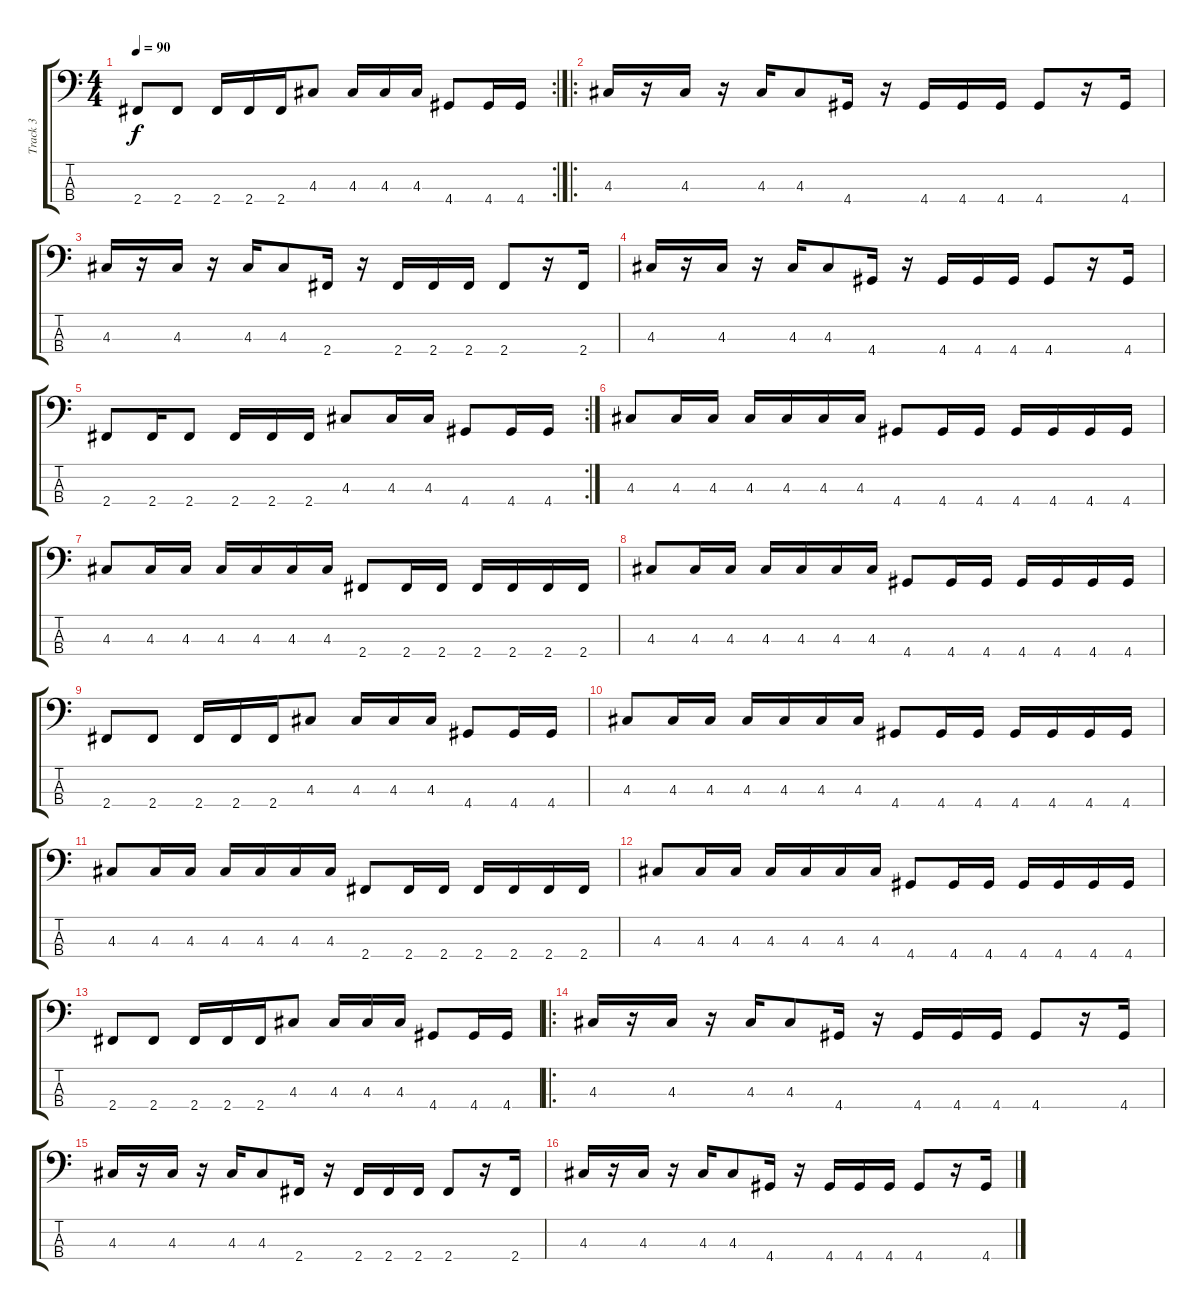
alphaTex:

\track ("Track 3" "Track 3") {instrument electricbassfinger}
\staff {score tabs}
\tuning (G2 D2 A1 E1) {hide}
\rc 2
\ts (4 4)
\tempo 90
\clef f4
\ks c
2.4.8{dy f} 2.4.8 2.4.16 2.4.16 2.4.16 4.3.8 4.3.16 4.3.16 4.3.16 4.4.8 4.4.16 4.4.16 |
\ro
4.3.16 r.16 4.3.16 r.16 4.3.16 4.3.8 4.4.16 r.16 4.4.16 4.4.16 4.4.16 4.4.8 r.16 4.4.16 |
4.3.16 r.16 4.3.16 r.16 4.3.16 4.3.8 2.4.16 r.16 2.4.16 2.4.16 2.4.16 2.4.8 r.16 2.4.16 |
4.3.16 r.16 4.3.16 r.16 4.3.16 4.3.8 4.4.16 r.16 4.4.16 4.4.16 4.4.16 4.4.8 r.16 4.4.16 |
\rc 2
2.4.8 2.4.16 2.4.8 2.4.16 2.4.16 2.4.16 4.3.8 4.3.16 4.3.16 4.4.8 4.4.16 4.4.16 |
4.3.8 4.3.16 4.3.16 4.3.16 4.3.16 4.3.16 4.3.16 4.4.8 4.4.16 4.4.16 4.4.16 4.4.16 4.4.16 4.4.16 |
4.3.8 4.3.16 4.3.16 4.3.16 4.3.16 4.3.16 4.3.16 2.4.8 2.4.16 2.4.16 2.4.16 2.4.16 2.4.16 2.4.16 |
4.3.8 4.3.16 4.3.16 4.3.16 4.3.16 4.3.16 4.3.16 4.4.8 4.4.16 4.4.16 4.4.16 4.4.16 4.4.16 4.4.16 |
2.4.8 2.4.8 2.4.16 2.4.16 2.4.16 4.3.8 4.3.16 4.3.16 4.3.16 4.4.8 4.4.16 4.4.16 |
4.3.8 4.3.16 4.3.16 4.3.16 4.3.16 4.3.16 4.3.16 4.4.8 4.4.16 4.4.16 4.4.16 4.4.16 4.4.16 4.4.16 |
4.3.8 4.3.16 4.3.16 4.3.16 4.3.16 4.3.16 4.3.16 2.4.8 2.4.16 2.4.16 2.4.16 2.4.16 2.4.16 2.4.16 |
4.3.8 4.3.16 4.3.16 4.3.16 4.3.16 4.3.16 4.3.16 4.4.8 4.4.16 4.4.16 4.4.16 4.4.16 4.4.16 4.4.16 |
2.4.8 2.4.8 2.4.16 2.4.16 2.4.16 4.3.8 4.3.16 4.3.16 4.3.16 4.4.8 4.4.16 4.4.16 |
\ro
4.3.16 r.16 4.3.16 r.16 4.3.16 4.3.8 4.4.16 r.16 4.4.16 4.4.16 4.4.16 4.4.8 r.16 4.4.16 |
4.3.16 r.16 4.3.16 r.16 4.3.16 4.3.8 2.4.16 r.16 2.4.16 2.4.16 2.4.16 2.4.8 r.16 2.4.16 |
4.3.16 r.16 4.3.16 r.16 4.3.16 4.3.8 4.4.16 r.16 4.4.16 4.4.16 4.4.16 4.4.8 r.16 4.4.16
